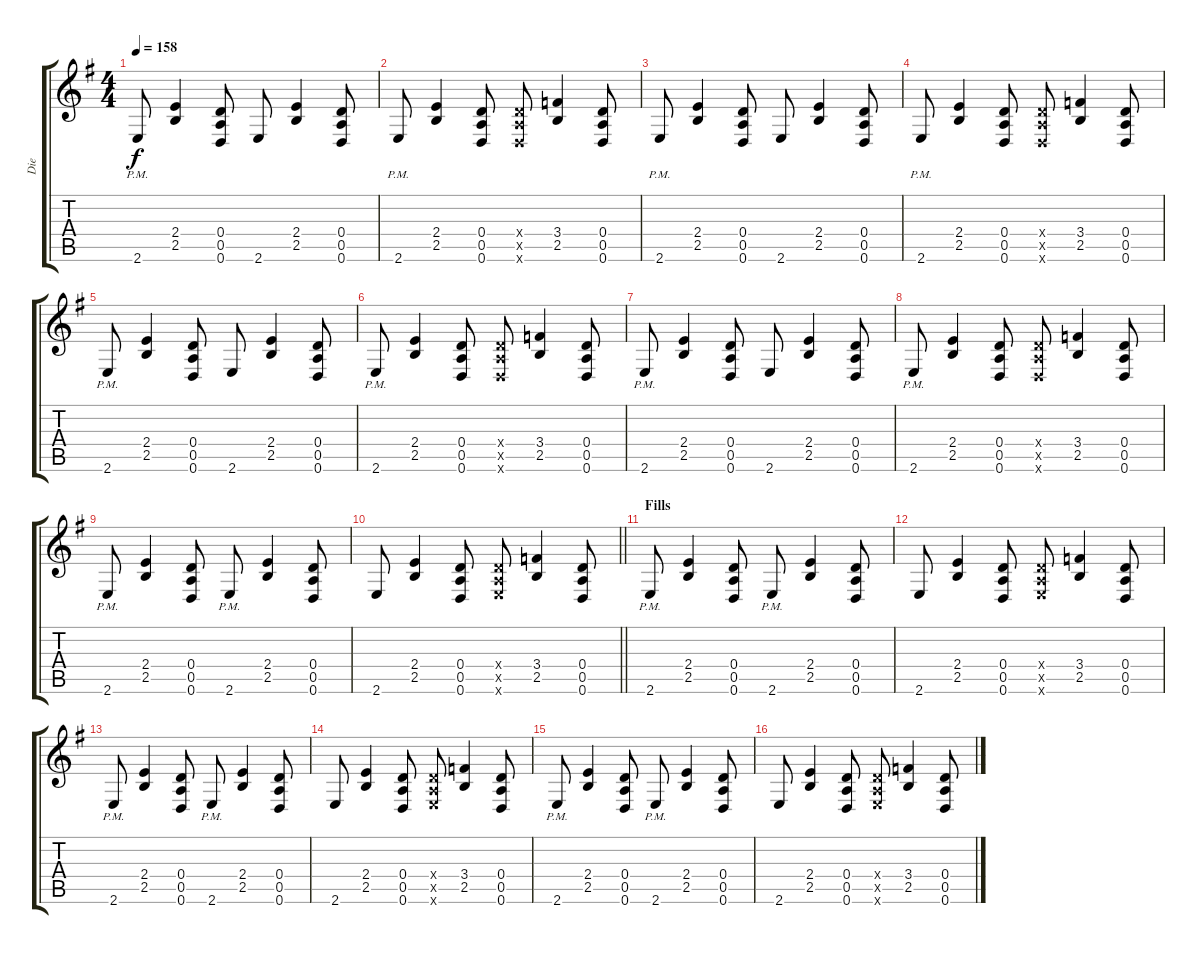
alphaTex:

\track ("Die" "Die") {instrument distortionguitar}
\staff {score tabs}
\tuning (E4 B3 G3 D3 A2 D2) {hide}
\ts (4 4)
\tempo 158
\clef g2
\ks g
2.6{pm}.8{dy f} (2.4 2.5).4 (0.4 0.5 0.6).8 2.6.8 (2.4 2.5).4 (0.4 0.5 0.6).8 |
2.6{pm}.8 (2.4 2.5).4 (0.4 0.5 0.6).8 (0.4{x} 0.5{x} 0.6{x}).8 (3.4 2.5).4 (0.4 0.5 0.6).8 |
2.6{pm}.8 (2.4 2.5).4 (0.4 0.5 0.6).8 2.6.8 (2.4 2.5).4 (0.4 0.5 0.6).8 |
2.6{pm}.8 (2.4 2.5).4 (0.4 0.5 0.6).8 (0.4{x} 0.5{x} 0.6{x}).8 (3.4 2.5).4 (0.4 0.5 0.6).8 |
2.6{pm}.8 (2.4 2.5).4 (0.4 0.5 0.6).8 2.6.8 (2.4 2.5).4 (0.4 0.5 0.6).8 |
2.6{pm}.8 (2.4 2.5).4 (0.4 0.5 0.6).8 (0.4{x} 0.5{x} 0.6{x}).8 (3.4 2.5).4 (0.4 0.5 0.6).8 |
2.6{pm}.8 (2.4 2.5).4 (0.4 0.5 0.6).8 2.6.8 (2.4 2.5).4 (0.4 0.5 0.6).8 |
2.6{pm}.8 (2.4 2.5).4 (0.4 0.5 0.6).8 (0.4{x} 0.5{x} 0.6{x}).8 (3.4 2.5).4 (0.4 0.5 0.6).8 |
2.6{pm}.8 (2.4 2.5).4 (0.4 0.5 0.6).8 2.6{pm}.8 (2.4 2.5).4 (0.4 0.5 0.6).8 |
\barLineRight lightlight
2.6.8 (2.4 2.5).4 (0.4 0.5 0.6).8 (0.4{x} 0.5{x} 2.6{x}).8 (3.4 2.5).4 (0.4 0.5 0.6).8 |
\section ("" "Fills")
2.6{pm}.8 (2.4 2.5).4 (0.4 0.5 0.6).8 2.6{pm}.8 (2.4 2.5).4 (0.4 0.5 0.6).8 |
2.6.8 (2.4 2.5).4 (0.4 0.5 0.6).8 (0.4{x} 0.5{x} 2.6{x}).8 (3.4 2.5).4 (0.4 0.5 0.6).8 |
2.6{pm}.8 (2.4 2.5).4 (0.4 0.5 0.6).8 2.6{pm}.8 (2.4 2.5).4 (0.4 0.5 0.6).8 |
2.6.8 (2.4 2.5).4 (0.4 0.5 0.6).8 (0.4{x} 0.5{x} 2.6{x}).8 (3.4 2.5).4 (0.4 0.5 0.6).8 |
2.6{pm}.8 (2.4 2.5).4 (0.4 0.5 0.6).8 2.6{pm}.8 (2.4 2.5).4 (0.4 0.5 0.6).8 |
2.6.8 (2.4 2.5).4 (0.4 0.5 0.6).8 (0.4{x} 0.5{x} 2.6{x}).8 (3.4 2.5).4 (0.4 0.5 0.6).8
